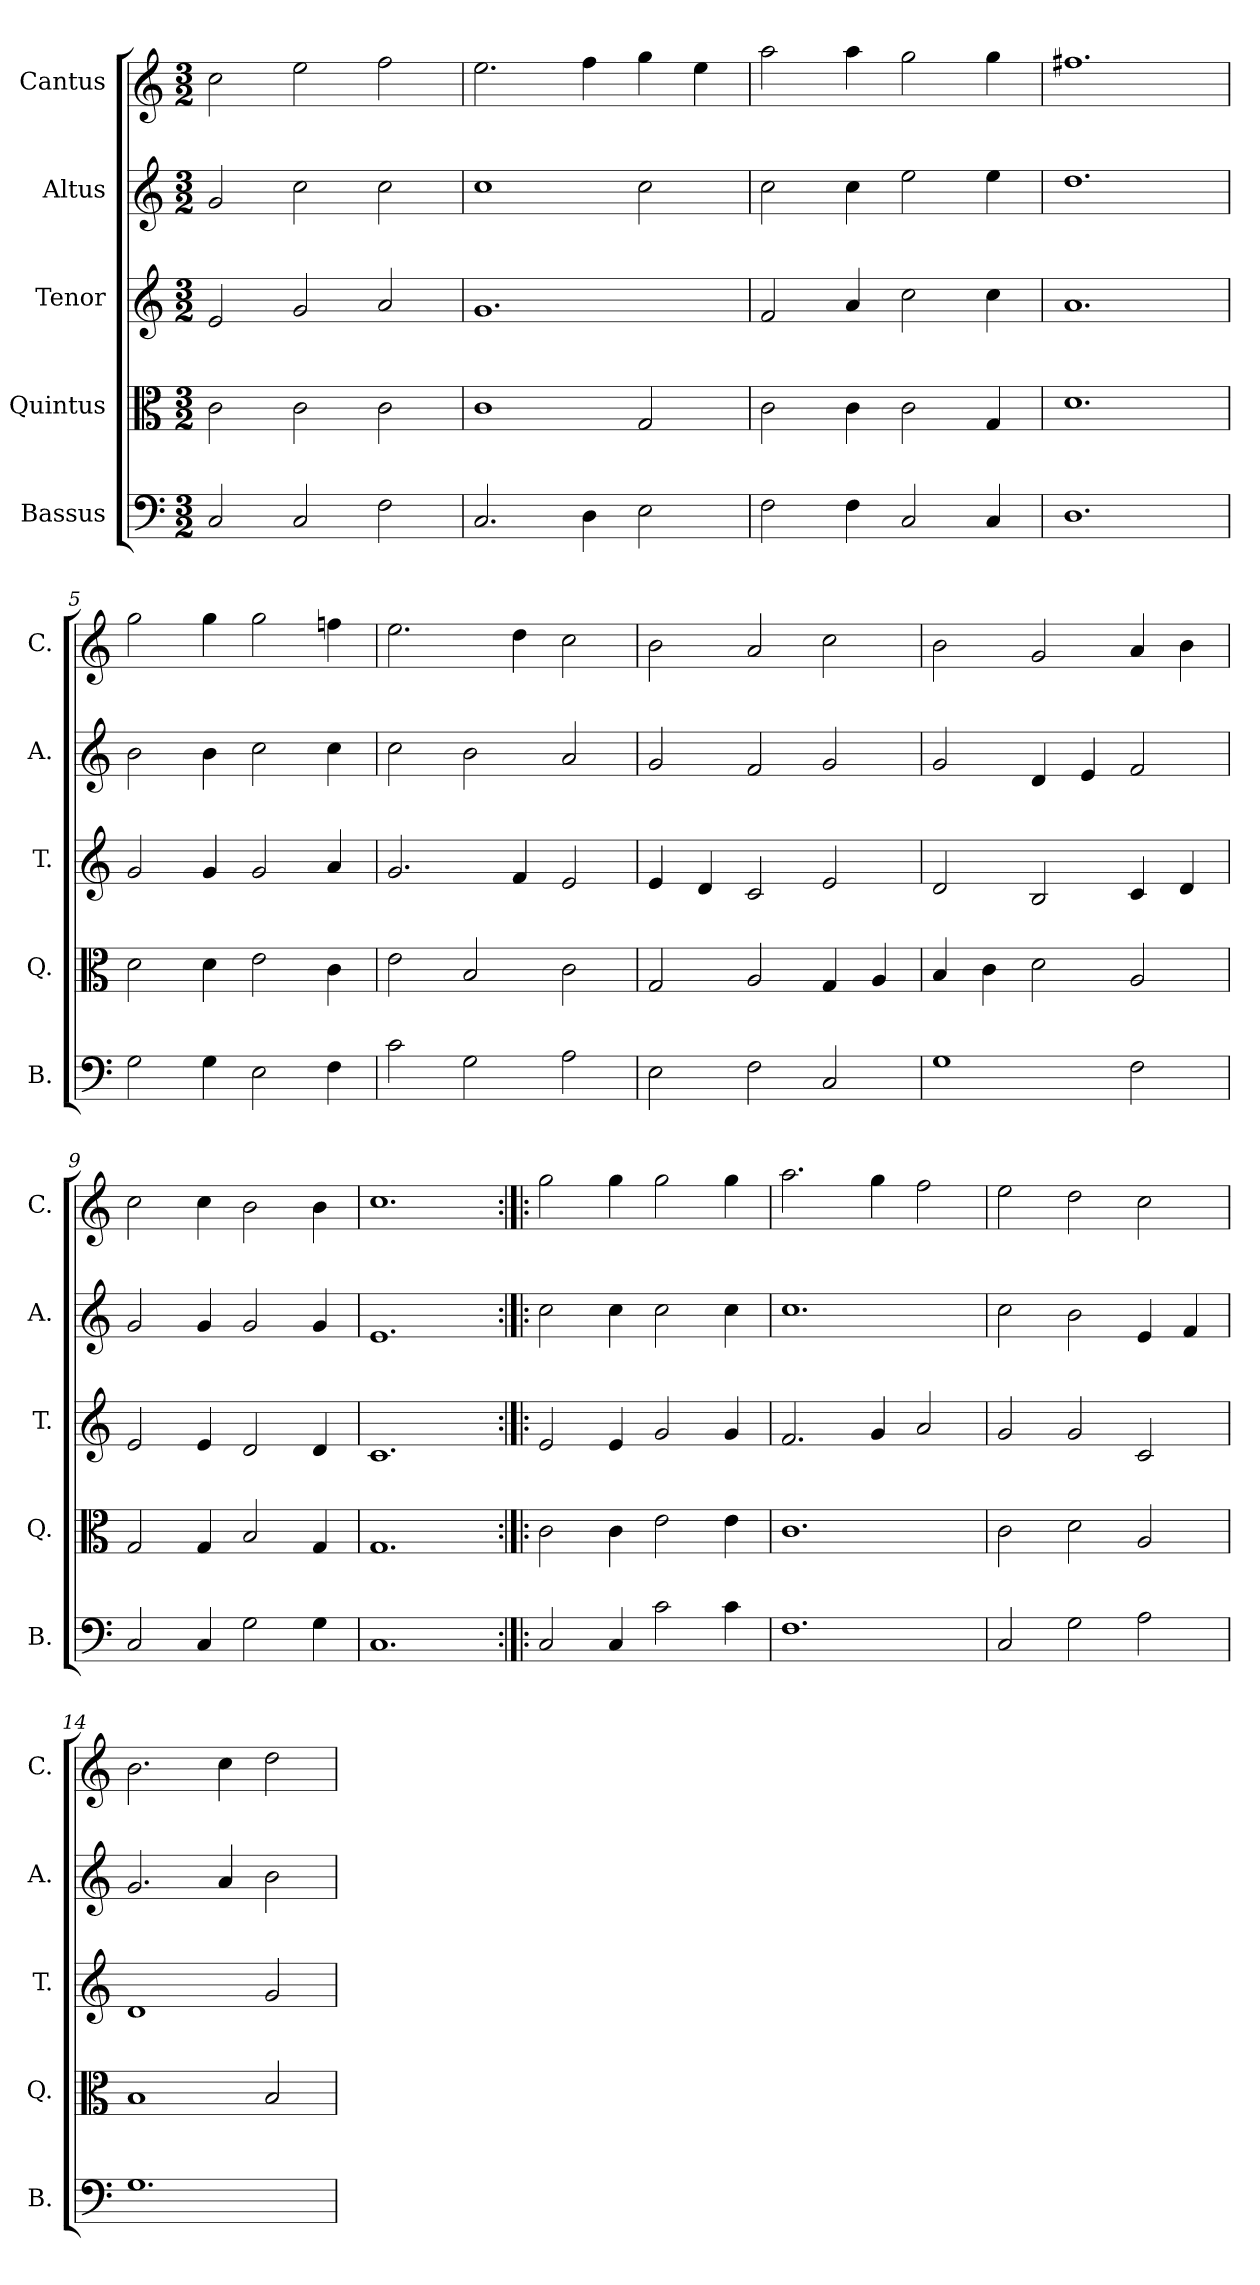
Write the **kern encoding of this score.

**kern	**kern	**kern	**kern	**kern
*part5	*part4	*part3	*part2	*part1
*staff5	*staff4	*staff3	*staff2	*staff1
*I"Bassus	*I"Quintus	*I"Tenor	*I"Altus	*I"Cantus
*I'B.	*I'Q.	*I'T.	*I'A.	*I'C.
*clefF4	*clefC3	*clefG2	*clefG2	*clefG2
*k[]	*k[]	*k[]	*k[]	*k[]
*M3/2	*M3/2	*M3/2	*M3/2	*M3/2
=1	=1	=1	=1	=1
2C/	2c\	2e/	2g/	2cc\
2C/	2c\	2g/	2cc\	2ee\
2F\	2c\	2a/	2cc\	2ff\
=2	=2	=2	=2	=2
2.C/	1c	1.g	1cc	2.ee\
4D\	.	.	.	4ff\
2E\	2G/	.	2cc\	4gg\
.	.	.	.	4ee\
=3	=3	=3	=3	=3
2F\	2c\	2f/	2cc\	2aa\
4F\	4c\	4a/	4cc\	4aa\
2C/	2c\	2cc\	2ee\	2gg\
4C/	4G/	4cc\	4ee\	4gg\
=4	=4	=4	=4	=4
1.D	1.d	1.a	1.dd	1.ff#X
=5	=5	=5	=5	=5
2G\	2d\	2g/	2b\	2gg\
4G\	4d\	4g/	4b\	4gg\
2E\	2e\	2g/	2cc\	2gg\
4F\	4c\	4a/	4cc\	4ffn\
=6	=6	=6	=6	=6
2c\	2e\	2.g/	2cc\	2.ee\
2G\	2B/	.	2b\	.
.	.	4f/	.	4dd\
2A\	2c\	2e/	2a/	2cc\
=7	=7	=7	=7	=7
2E\	2G/	4e/	2g/	2b\
.	.	4d/	.	.
2F\	2A/	2c/	2f/	2a/
2C/	4G/	2e/	2g/	2cc\
.	4A/	.	.	.
=8	=8	=8	=8	=8
1G	4B/	2d/	2g/	2b\
.	4c\	.	.	.
.	2d\	2B/	4d/	2g/
.	.	.	4e/	.
2F\	2A/	4c/	2f/	4a/
.	.	4d/	.	4b\
=9	=9	=9	=9	=9
2C/	2G/	2e/	2g/	2cc\
4C/	4G/	4e/	4g/	4cc\
2G\	2B/	2d/	2g/	2b\
4G\	4G/	4d/	4g/	4b\
=10	=10	=10	=10	=10
1.C	1.G	1.c	1.e	1.cc
=11:|!|:	=11:|!|:	=11:|!|:	=11:|!|:	=11:|!|:
2C/	2c\	2e/	2cc\	2gg\
4C/	4c\	4e/	4cc\	4gg\
2c\	2e\	2g/	2cc\	2gg\
4c\	4e\	4g/	4cc\	4gg\
=12	=12	=12	=12	=12
1.F	1.c	2.f/	1.cc	2.aa\
.	.	4g/	.	4gg\
.	.	2a/	.	2ff\
=13	=13	=13	=13	=13
2C/	2c\	2g/	2cc\	2ee\
2G\	2d\	2g/	2b\	2dd\
2A\	2A/	2c/	4e/	2cc\
.	.	.	4f/	.
!!LO:LB:g=z
=14	=14	=14	=14	=14
1.G	1B	1d	2.g/	2.b\
.	.	.	4a/	4cc\
.	2B/	2g/	2b\	2dd\
=	=	=	=	=
*-	*-	*-	*-	*-
